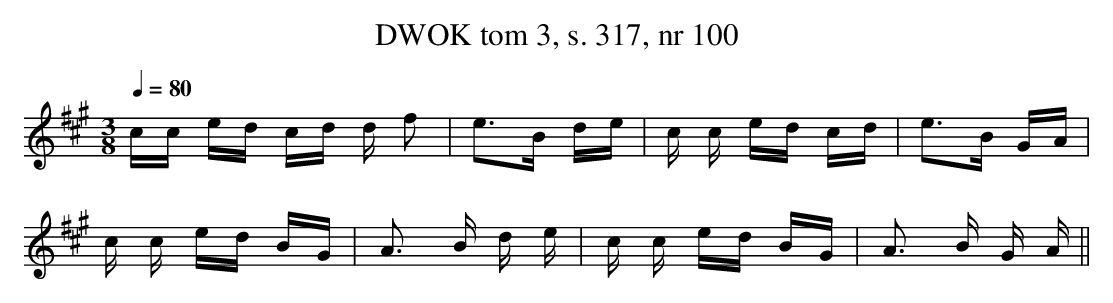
X:1
T: DWOK tom 3, s. 317, nr 100
L: 1/16
M: 3/8
K: A
Q:1/4=80
cc ed cd d f2 | e3B de | c c ed cd  | e3B GA |
c c ed BG | A3 B d e | c c ed BG | A3  B G A ||
